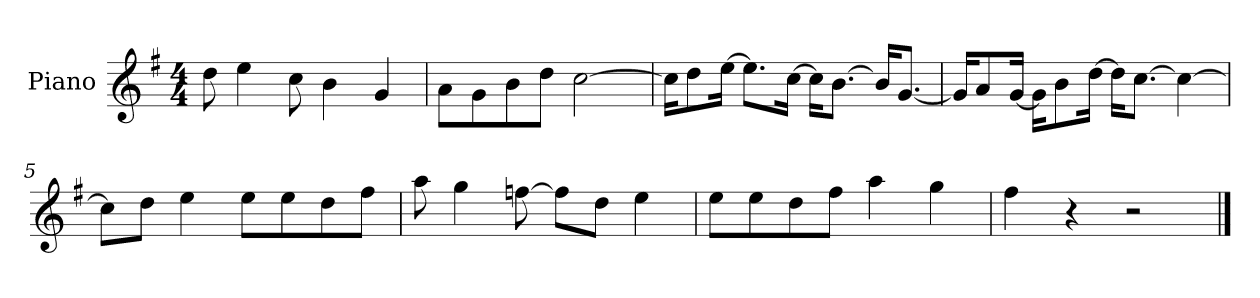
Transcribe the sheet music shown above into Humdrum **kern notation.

**kern
*part1
*staff1
*I"Piano
*I'P-no
*clefG2
*k[f#]
*M4/4
*MM90
=1
8dd\
4ee\
8cc\
4b\
4g/
=2
8a\L
8g\
8b\
8dd\J
[2cc\
=3
16cc\KL]
8dd\
[16ee\Jk
8.ee\L]
[16cc\Jk
16cc\KL]
[8.b\J
16b/KL]
[8.g/J
=4
16g/KL]
8a/
[16g/Jk
16g\KL]
8b\
[16dd\Jk
16dd\KL]
[8.cc\J
4cc\_
=5
8cc\L]
8dd\J
4ee\
8ee\L
8ee\
8dd\
8ff#\J
!!LO:LB:g=z
=6
8aa\
4gg\
[8ffn\
8ff\L]
8dd\J
4ee\
=7
8ee\L
8ee\
8dd\
8ff#\J
4aa\
4gg\
=8
4ff#\
4r
2r
==
*-
